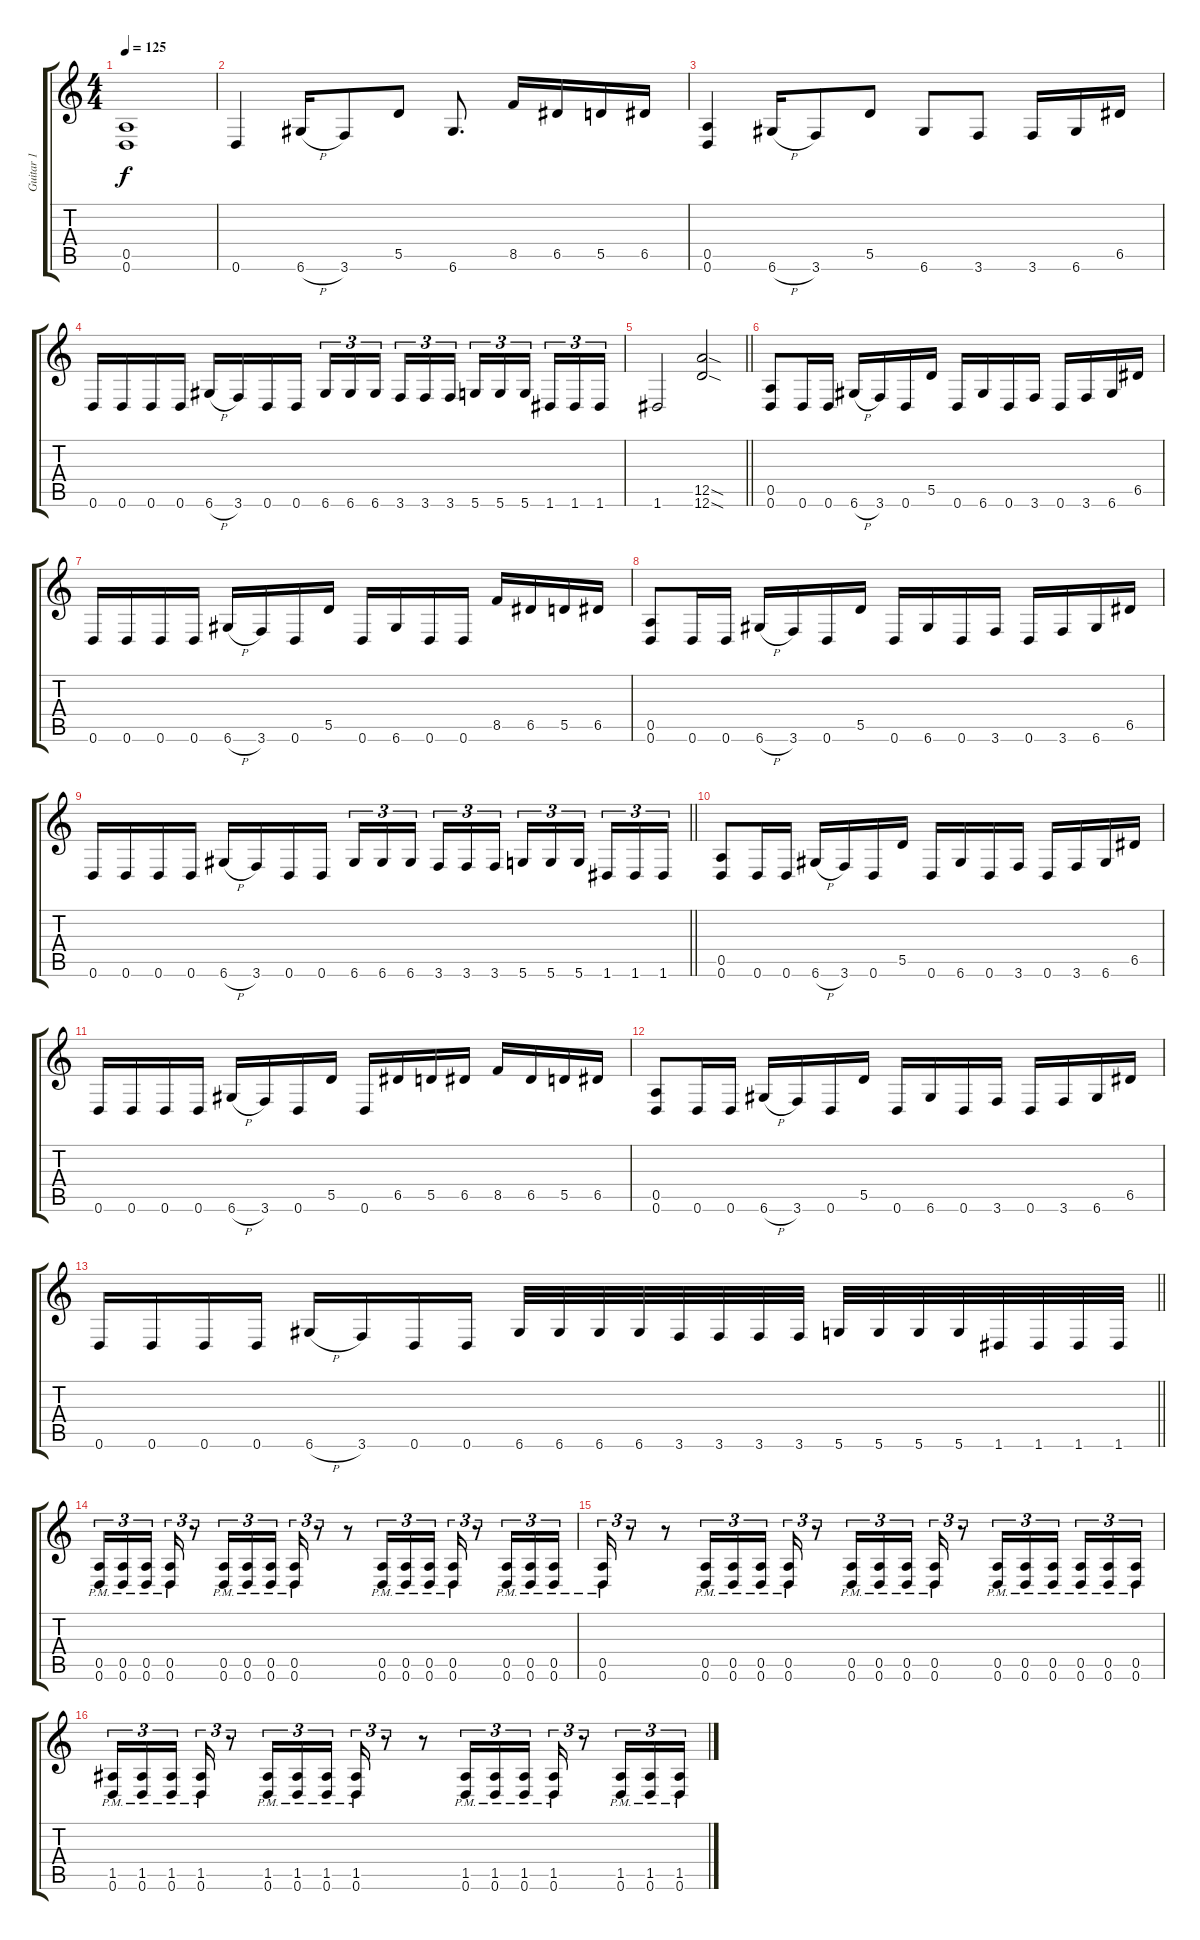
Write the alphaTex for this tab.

\track ("Guitar 1" "Guitar 1") {instrument distortionguitar}
\staff {score tabs}
\tuning (E4 B3 G3 D3 A2 D2) {hide}
\ts (4 4)
\section ("" "")
\tempo 125
\clef g2
\ks c
(0.5 0.6).1{dy f} |
0.6.4 6.6{h}.16 3.6.8 5.5.8 6.6.8{d} 8.5.16 6.5.16 5.5.16 6.5.16 |
(0.5 0.6).4 6.6{h}.16 3.6.8 5.5.8 6.6.8 3.6.8 3.6.16 6.6.16 6.5.16 |
0.6.16 0.6.16 0.6.16 0.6.16 6.6{h}.16 3.6.16 0.6.16 0.6.16 6.6.16{tu (3 2)} 6.6.16{tu (3 2)} 6.6.16{tu (3 2) beam splitsecondary} 3.6.16{tu (3 2)} 3.6.16{tu (3 2)} 3.6.16{tu (3 2)} 5.6.16{tu (3 2)} 5.6.16{tu (3 2)} 5.6.16{tu (3 2) beam splitsecondary} 1.6.16{tu (3 2)} 1.6.16{tu (3 2)} 1.6.16{tu (3 2)} |
\barLineRight lightlight
1.6.2 (12.5{sod} 12.6{sod}).2 |
\section ("" "")
(0.5 0.6).8 0.6.16 0.6.16 6.6{h}.16 3.6.16 0.6.16 5.5.16 0.6.16 6.6.16 0.6.16 3.6.16 0.6.16 3.6.16 6.6.16 6.5.16 |
0.6.16 0.6.16 0.6.16 0.6.16 6.6{h}.16 3.6.16 0.6.16 5.5.16 0.6.16 6.6.16 0.6.16 0.6.16 8.5.16 6.5.16 5.5.16 6.5.16 |
(0.5 0.6).8 0.6.16 0.6.16 6.6{h}.16 3.6.16 0.6.16 5.5.16 0.6.16 6.6.16 0.6.16 3.6.16 0.6.16 3.6.16 6.6.16 6.5.16 |
\barLineRight lightlight
0.6.16 0.6.16 0.6.16 0.6.16 6.6{h}.16 3.6.16 0.6.16 0.6.16 6.6.16{tu (3 2)} 6.6.16{tu (3 2)} 6.6.16{tu (3 2) beam splitsecondary} 3.6.16{tu (3 2)} 3.6.16{tu (3 2)} 3.6.16{tu (3 2)} 5.6.16{tu (3 2)} 5.6.16{tu (3 2)} 5.6.16{tu (3 2) beam splitsecondary} 1.6.16{tu (3 2)} 1.6.16{tu (3 2)} 1.6.16{tu (3 2)} |
(0.5 0.6).8 0.6.16 0.6.16 6.6{h}.16 3.6.16 0.6.16 5.5.16 0.6.16 6.6.16 0.6.16 3.6.16 0.6.16 3.6.16 6.6.16 6.5.16 |
0.6.16 0.6.16 0.6.16 0.6.16 6.6{h}.16 3.6.16 0.6.16 5.5.16 0.6.16 6.5.16 5.5.16 6.5.16 8.5.16 6.5.16 5.5.16 6.5.16 |
(0.5 0.6).8 0.6.16 0.6.16 6.6{h}.16 3.6.16 0.6.16 5.5.16 0.6.16 6.6.16 0.6.16 3.6.16 0.6.16 3.6.16 6.6.16 6.5.16 |
\barLineRight lightlight
0.6.16 0.6.16 0.6.16 0.6.16 6.6{h}.16 3.6.16 0.6.16 0.6.16 6.6.32 6.6.32 6.6.32 6.6.32 3.6.32 3.6.32 3.6.32 3.6.32 5.6.32 5.6.32 5.6.32 5.6.32 1.6.32 1.6.32 1.6.32 1.6.32 |
\section ("" "")
(0.5{pm} 0.6{pm}).16{tu (3 2)} (0.5{pm} 0.6{pm}).16{tu (3 2)} (0.5{pm} 0.6{pm}).16{tu (3 2) beam splitsecondary} (0.5{pm} 0.6{pm}).16{tu (3 2)} r.8{tu (3 2)} (0.5{pm} 0.6{pm}).16{tu (3 2)} (0.5{pm} 0.6{pm}).16{tu (3 2)} (0.5{pm} 0.6{pm}).16{tu (3 2) beam splitsecondary} (0.5{pm} 0.6{pm}).16{tu (3 2)} r.8{tu (3 2)} r.8 (0.5{pm} 0.6{pm}).16{tu (3 2)} (0.5{pm} 0.6{pm}).16{tu (3 2)} (0.5{pm} 0.6{pm}).16{tu (3 2)} (0.5{pm} 0.6{pm}).16{tu (3 2)} r.8{tu (3 2)} (0.5{pm} 0.6{pm}).16{tu (3 2)} (0.5{pm} 0.6{pm}).16{tu (3 2)} (0.5{pm} 0.6{pm}).16{tu (3 2)} |
(0.5{pm} 0.6{pm}).16{tu (3 2)} r.8{tu (3 2)} r.8 (0.5{pm} 0.6{pm}).16{tu (3 2)} (0.5{pm} 0.6{pm}).16{tu (3 2)} (0.5{pm} 0.6{pm}).16{tu (3 2) beam splitsecondary} (0.5{pm} 0.6{pm}).16{tu (3 2)} r.8{tu (3 2)} (0.5{pm} 0.6{pm}).16{tu (3 2)} (0.5{pm} 0.6{pm}).16{tu (3 2)} (0.5{pm} 0.6{pm}).16{tu (3 2) beam splitsecondary} (0.5{pm} 0.6{pm}).16{tu (3 2)} r.8{tu (3 2)} (0.5{pm} 0.6{pm}).16{tu (3 2)} (0.5{pm} 0.6{pm}).16{tu (3 2)} (0.5{pm} 0.6{pm}).16{tu (3 2) beam splitsecondary} (0.5{pm} 0.6{pm}).16{tu (3 2)} (0.5{pm} 0.6{pm}).16{tu (3 2)} (0.5{pm} 0.6{pm}).16{tu (3 2)} |
(1.5{pm} 0.6{pm}).16{tu (3 2)} (1.5{pm} 0.6{pm}).16{tu (3 2)} (1.5{pm} 0.6{pm}).16{tu (3 2) beam splitsecondary} (1.5{pm} 0.6{pm}).16{tu (3 2)} r.8{tu (3 2)} (1.5{pm} 0.6{pm}).16{tu (3 2)} (1.5{pm} 0.6{pm}).16{tu (3 2)} (1.5{pm} 0.6{pm}).16{tu (3 2) beam splitsecondary} (1.5{pm} 0.6{pm}).16{tu (3 2)} r.8{tu (3 2)} r.8 (1.5{pm} 0.6{pm}).16{tu (3 2)} (1.5{pm} 0.6{pm}).16{tu (3 2)} (1.5{pm} 0.6{pm}).16{tu (3 2)} (1.5{pm} 0.6{pm}).16{tu (3 2)} r.8{tu (3 2)} (1.5{pm} 0.6{pm}).16{tu (3 2)} (1.5{pm} 0.6{pm}).16{tu (3 2)} (1.5{pm} 0.6{pm}).16{tu (3 2)}
